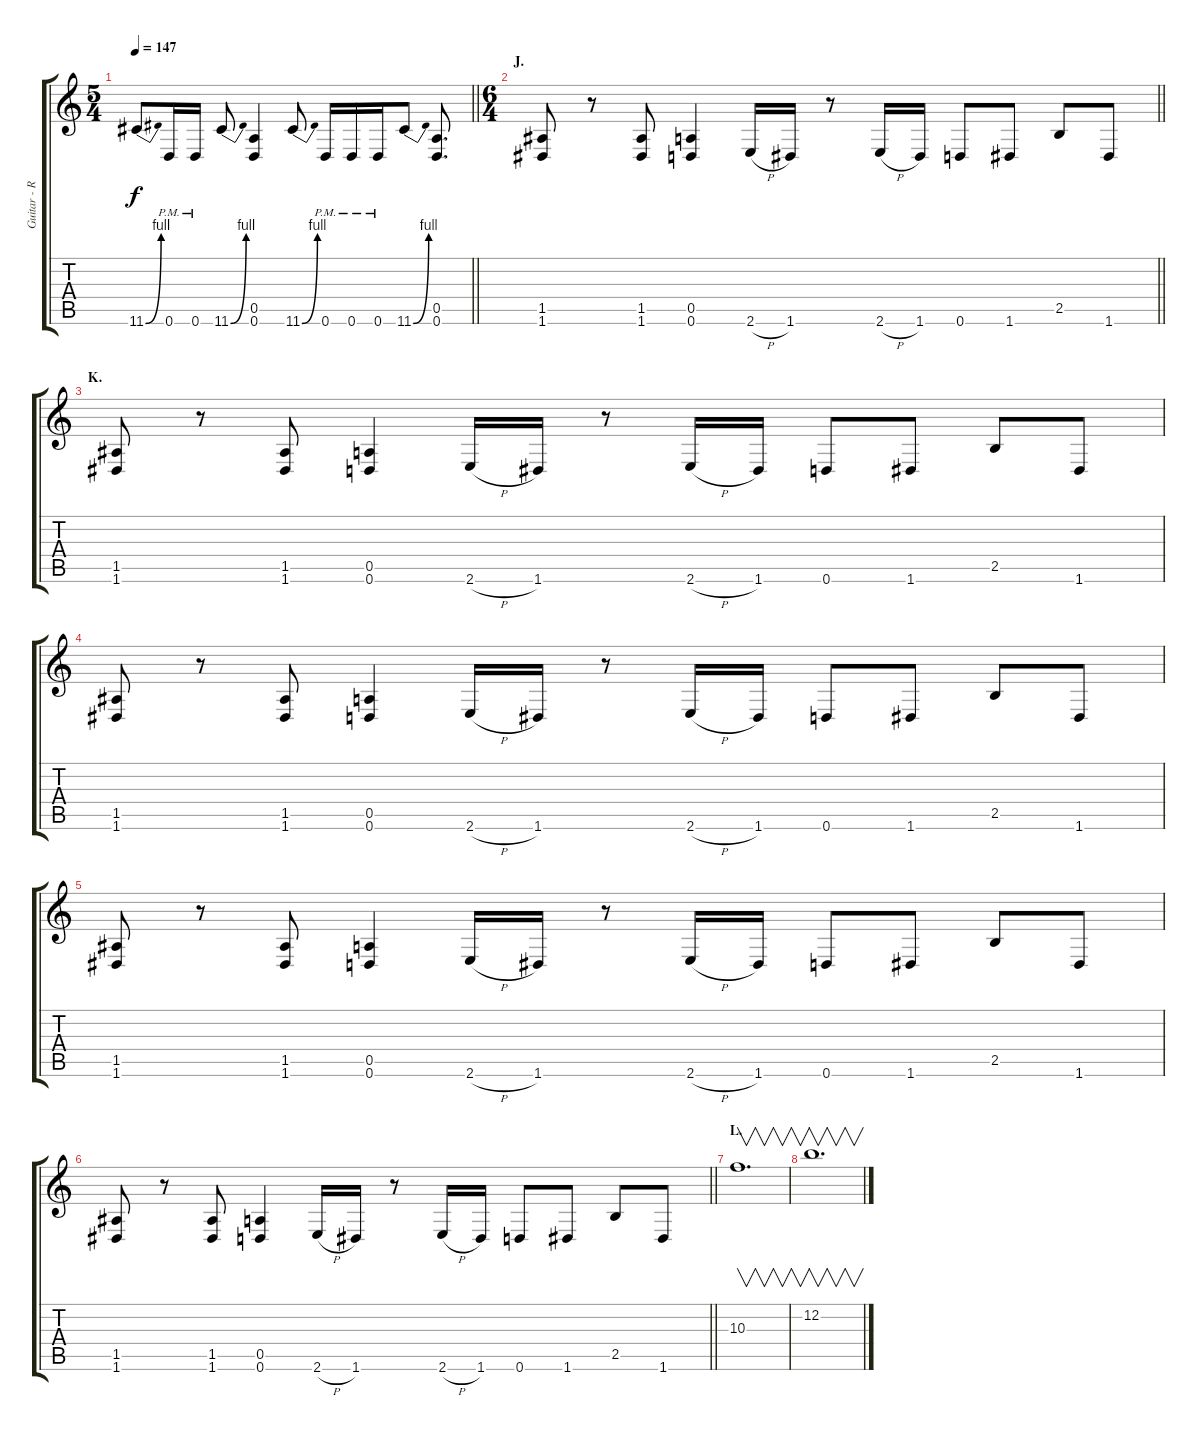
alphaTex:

\track ("Guitar - Right" "Guitar - R") {instrument distortionguitar}
\staff {score tabs}
\tuning (E4 B3 G3 D3 A2 D2) {hide}
\ts (5 4)
\tempo 147
\clef g2
\barLineRight lightlight
\ks c
11.6{be (bend 0 0 60 4)}.8{dy f} 0.6{pm}.16 0.6{pm}.16 11.6{be (bend 0 0 60 4)}.8 (0.5 0.6).4 11.6{be (bend 0 0 60 4)}.8 0.6{pm}.16 0.6{pm}.16 0.6{pm}.16 11.6{be (bend 0 0 60 4)}.8 (0.5 0.6).8{d} |
\ts (6 4)
\section ("" "J.")
\barLineRight lightlight
(1.5 1.6).8 r.8 (1.5 1.6).8 (0.5 0.6).4 2.6{h}.16 1.6.16 r.8 2.6{h}.16 1.6.16 0.6.8 1.6.8 2.5.8 1.6.8 |
\section ("" "K.")
(1.5 1.6).8 r.8 (1.5 1.6).8 (0.5 0.6).4 2.6{h}.16 1.6.16 r.8 2.6{h}.16 1.6.16 0.6.8 1.6.8 2.5.8 1.6.8 |
(1.5 1.6).8 r.8 (1.5 1.6).8 (0.5 0.6).4 2.6{h}.16 1.6.16 r.8 2.6{h}.16 1.6.16 0.6.8 1.6.8 2.5.8 1.6.8 |
(1.5 1.6).8 r.8 (1.5 1.6).8 (0.5 0.6).4 2.6{h}.16 1.6.16 r.8 2.6{h}.16 1.6.16 0.6.8 1.6.8 2.5.8 1.6.8 |
\barLineRight lightlight
(1.5 1.6).8 r.8 (1.5 1.6).8 (0.5 0.6).4 2.6{h}.16 1.6.16 r.8 2.6{h}.16 1.6.16 0.6.8 1.6.8 2.5.8 1.6.8 |
\section ("" "L.")
10.3.1{v d} |
12.2.1{v d}
